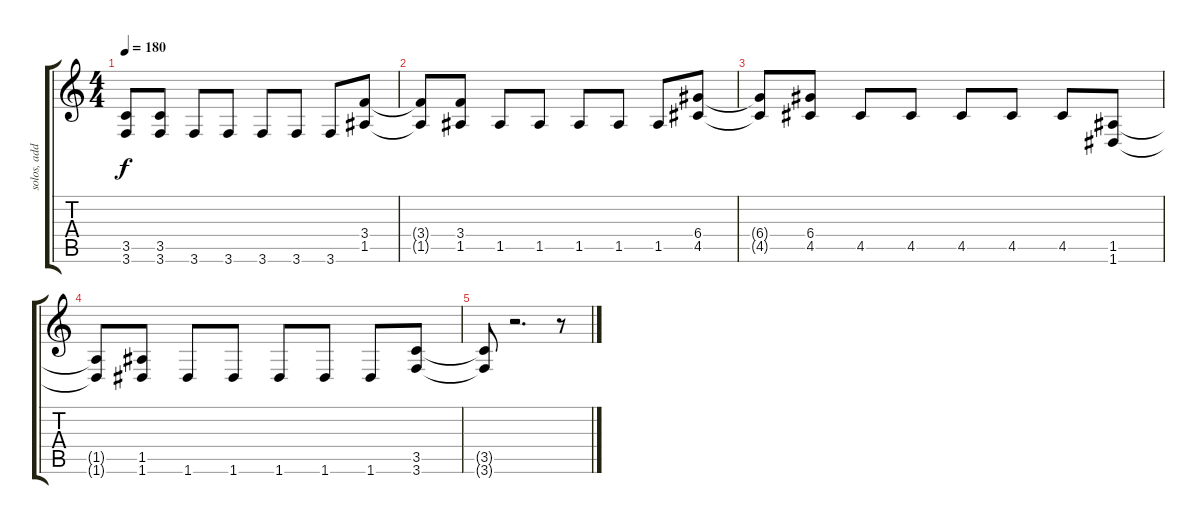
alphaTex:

\track ("solos, additional guitar" "solos, add") {instrument distortionguitar}
\staff {score tabs}
\tuning (E4 B3 G3 D3 A2 D2) {hide}
\ts (4 4)
\tempo 180
\clef g2
\ks c
(3.5{t} 3.6{t}).8{dy f} (3.5 3.6).8 3.6.8 3.6.8 3.6.8 3.6.8 3.6.8 (3.4 1.5).8 |
(3.4{t} 1.5{t}).8 (3.4 1.5).8 1.5.8 1.5.8 1.5.8 1.5.8 1.5.8 (6.4 4.5).8 |
(6.4{t} 4.5{t}).8 (6.4 4.5).8 4.5.8 4.5.8 4.5.8 4.5.8 4.5.8 (1.5 1.6).8 |
(1.5{t} 1.6{t}).8 (1.5 1.6).8 1.6.8 1.6.8 1.6.8 1.6.8 1.6.8 (3.5 3.6).8 |
(3.5{t} 3.6{t}).8 r.2{d} r.8
